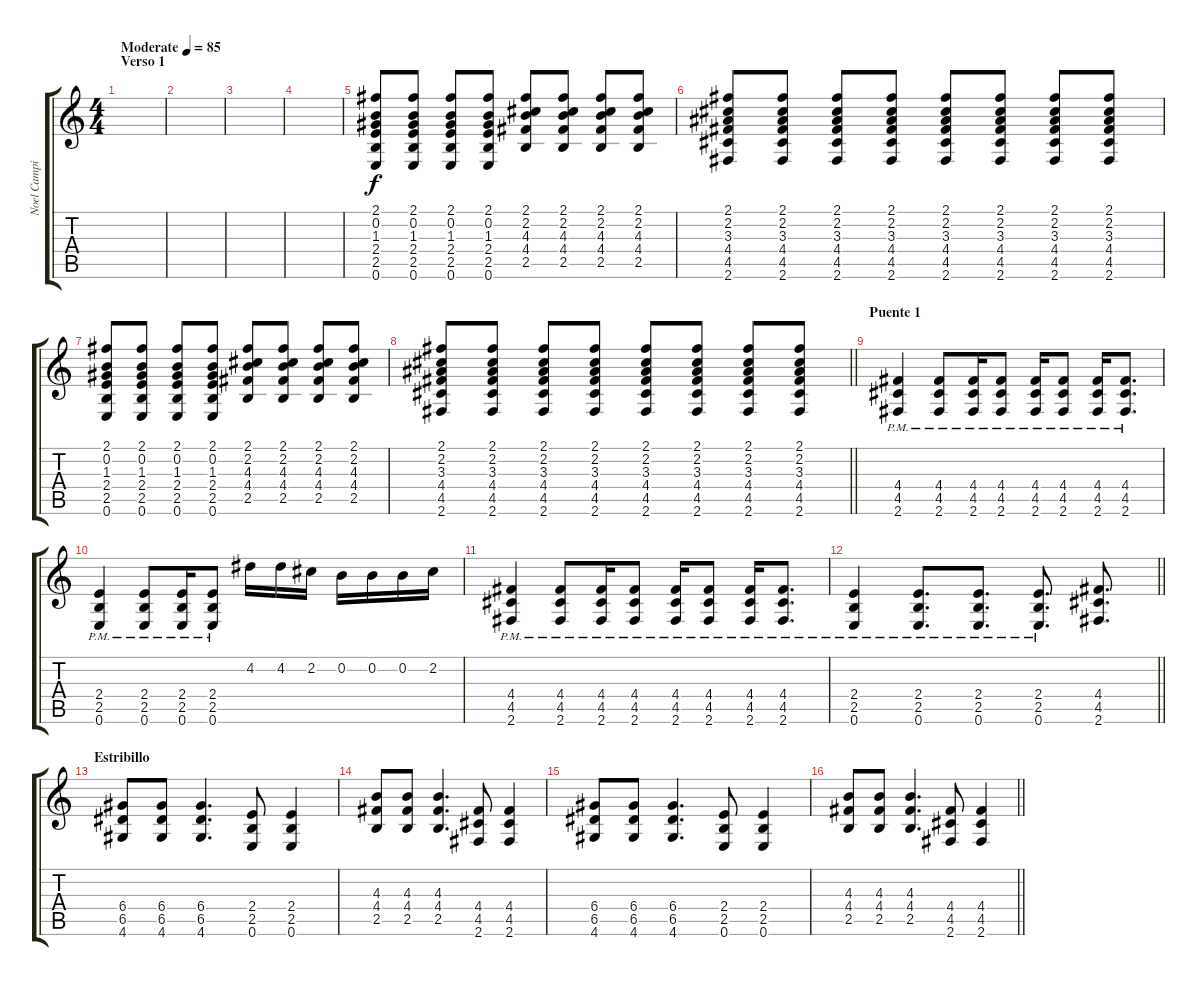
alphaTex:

\track ("Noel Campillo 1ª Guitarra" "Noel Campi") {instrument acousticguitarsteel}
\staff {score tabs}
\tuning (E4 B3 G3 D3 A2 E2) {hide}
\ts (4 4)
\section ("" "Verso 1")
\tempo (85 "Moderate")
\clef g2
\ks c
|
|
|
|
(2.1 0.2 1.3 2.4 2.5 0.6).8 (2.1 0.2 1.3 2.4 2.5 0.6).8 (2.1 0.2 1.3 2.4 2.5 0.6).8 (2.1 0.2 1.3 2.4 2.5 0.6).8 (2.1 2.2 4.3 4.4 2.5).8 (2.1 2.2 4.3 4.4 2.5).8 (2.1 2.2 4.3 4.4 2.5).8 (2.1 2.2 4.3 4.4 2.5).8 |
(2.1 2.2 3.3 4.4 4.5 2.6).8 (2.1 2.2 3.3 4.4 4.5 2.6).8 (2.1 2.2 3.3 4.4 4.5 2.6).8 (2.1 2.2 3.3 4.4 4.5 2.6).8 (2.1 2.2 3.3 4.4 4.5 2.6).8 (2.1 2.2 3.3 4.4 4.5 2.6).8 (2.1 2.2 3.3 4.4 4.5 2.6).8 (2.1 2.2 3.3 4.4 4.5 2.6).8 |
(2.1 0.2 1.3 2.4 2.5 0.6).8 (2.1 0.2 1.3 2.4 2.5 0.6).8 (2.1 0.2 1.3 2.4 2.5 0.6).8 (2.1 0.2 1.3 2.4 2.5 0.6).8 (2.1 2.2 4.3 4.4 2.5).8 (2.1 2.2 4.3 4.4 2.5).8 (2.1 2.2 4.3 4.4 2.5).8 (2.1 2.2 4.3 4.4 2.5).8 |
\barLineRight lightlight
(2.1 2.2 3.3 4.4 4.5 2.6).8 (2.1 2.2 3.3 4.4 4.5 2.6).8 (2.1 2.2 3.3 4.4 4.5 2.6).8 (2.1 2.2 3.3 4.4 4.5 2.6).8 (2.1 2.2 3.3 4.4 4.5 2.6).8 (2.1 2.2 3.3 4.4 4.5 2.6).8 (2.1 2.2 3.3 4.4 4.5 2.6).8 (2.1 2.2 3.3 4.4 4.5 2.6).8 |
\section ("" "Puente 1")
(4.4{pm} 4.5{pm} 2.6{pm}).4{volume 14 instrument overdrivenguitar} (4.4{pm} 4.5{pm} 2.6{pm}).8 (4.4{pm} 4.5{pm} 2.6{pm}).16 (4.4{pm} 4.5{pm} 2.6{pm}).8 (4.4{pm} 4.5{pm} 2.6{pm}).16 (4.4{pm} 4.5{pm} 2.6{pm}).8 (4.4{pm} 4.5{pm} 2.6{pm}).16 (4.4{pm} 4.5{pm} 2.6{pm}).8{d} |
(2.4{pm} 2.5{pm} 0.6{pm}).4 (2.4{pm} 2.5{pm} 0.6{pm}).8 (2.4{pm} 2.5{pm} 0.6{pm}).16 (2.4{pm} 2.5{pm} 0.6{pm}).8 4.2.16 4.2.16 2.2.16 0.2.16 0.2.16 0.2.16 2.2.16 |
(4.4{pm} 4.5{pm} 2.6{pm}).4 (4.4{pm} 4.5{pm} 2.6{pm}).8 (4.4{pm} 4.5{pm} 2.6{pm}).16 (4.4{pm} 4.5{pm} 2.6{pm}).8 (4.4{pm} 4.5{pm} 2.6{pm}).16 (4.4{pm} 4.5{pm} 2.6{pm}).8 (4.4{pm} 4.5{pm} 2.6{pm}).16 (4.4{pm} 4.5{pm} 2.6{pm}).8{d} |
\barLineRight lightlight
(2.4{pm} 2.5{pm} 0.6{pm}).4 (2.4{pm} 2.5{pm} 0.6{pm}).8{d} (2.4{pm} 2.5{pm} 0.6{pm}).8{d} (2.4{pm} 2.5{pm} 0.6{pm}).8{d} (4.4 4.5 2.6).8{d} |
\section ("" "Estribillo ")
(6.4 6.5 4.6).8 (6.4 6.5 4.6).8 (6.4 6.5 4.6).4{d} (2.4 2.5 0.6).8 (2.4 2.5 0.6).4 |
(4.3 4.4 2.5).8 (4.3 4.4 2.5).8 (4.3 4.4 2.5).4{d} (4.4 4.5 2.6).8 (4.4 4.5 2.6).4 |
(6.4 6.5 4.6).8 (6.4 6.5 4.6).8 (6.4 6.5 4.6).4{d} (2.4 2.5 0.6).8 (2.4 2.5 0.6).4 |
\barLineRight lightlight
(4.3 4.4 2.5).8 (4.3 4.4 2.5).8 (4.3 4.4 2.5).4{d} (4.4 4.5 2.6).8 (4.4 4.5 2.6).4
